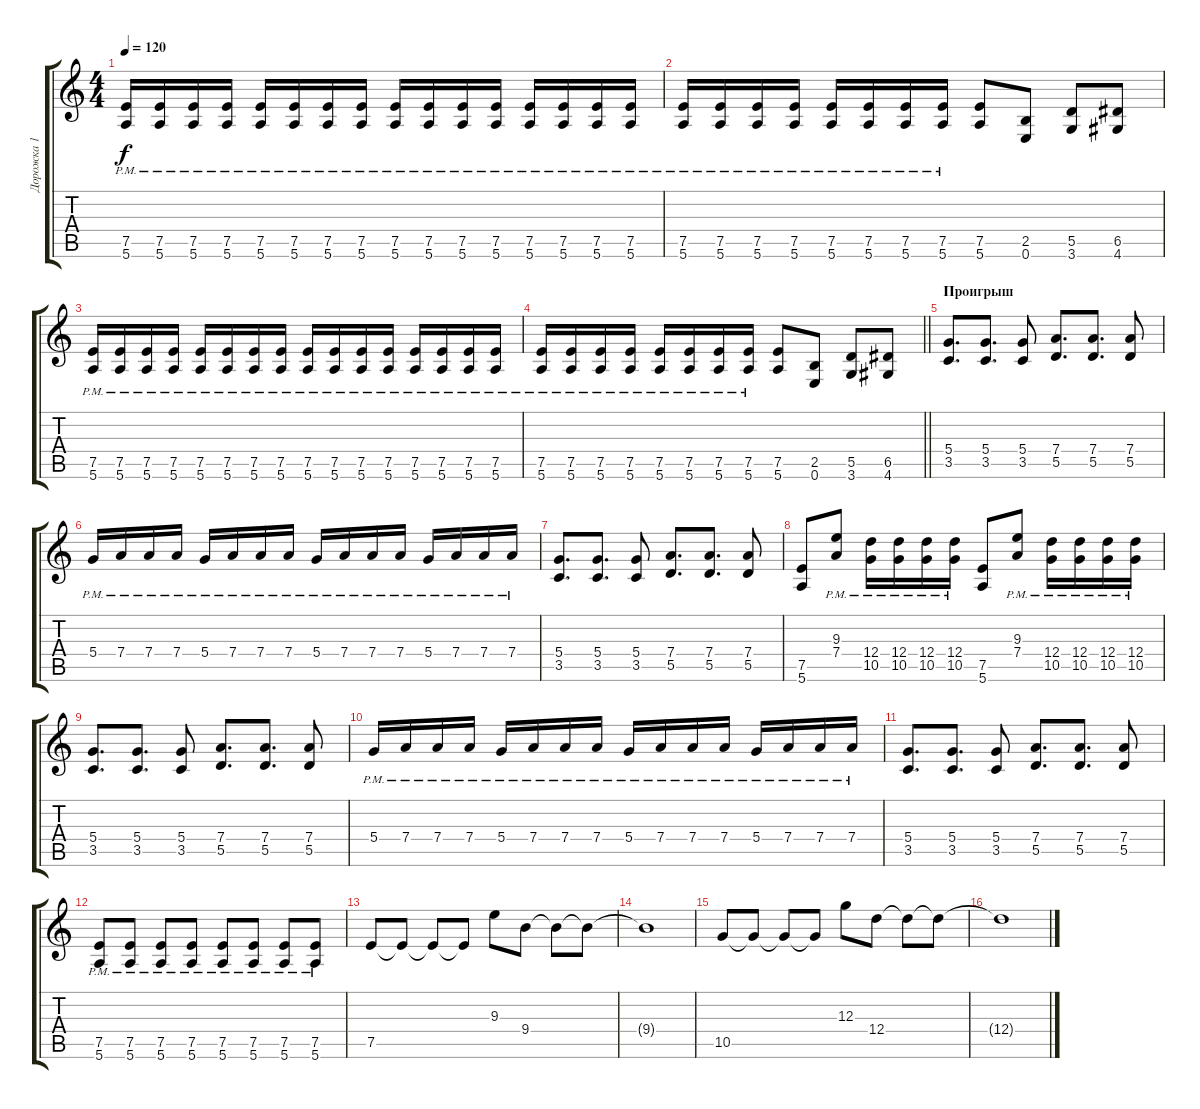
\track ("Дорожка 1" "Дорожка 1") {instrument distortionguitar}
\staff {score tabs}
\tuning (E4 B3 G3 D3 A2 E2) {hide}
\ts (4 4)
\tempo 120
\clef g2
\ks c
(7.5{pm} 5.6{pm}).16{dy f} (7.5{pm} 5.6{pm}).16 (7.5{pm} 5.6{pm}).16 (7.5{pm} 5.6{pm}).16 (7.5{pm} 5.6{pm}).16 (7.5{pm} 5.6{pm}).16 (7.5{pm} 5.6{pm}).16 (7.5{pm} 5.6{pm}).16 (7.5{pm} 5.6{pm}).16 (7.5{pm} 5.6{pm}).16 (7.5{pm} 5.6{pm}).16 (7.5{pm} 5.6{pm}).16 (7.5{pm} 5.6{pm}).16 (7.5{pm} 5.6{pm}).16 (7.5{pm} 5.6{pm}).16 (7.5{pm} 5.6{pm}).16 |
(7.5{pm} 5.6{pm}).16 (7.5{pm} 5.6{pm}).16 (7.5{pm} 5.6{pm}).16 (7.5{pm} 5.6{pm}).16 (7.5{pm} 5.6{pm}).16 (7.5{pm} 5.6{pm}).16 (7.5{pm} 5.6{pm}).16 (7.5{pm} 5.6{pm}).16 (7.5 5.6).8 (2.5 0.6).8 (5.5 3.6).8 (6.5 4.6).8 |
(7.5{pm} 5.6{pm}).16 (7.5{pm} 5.6{pm}).16 (7.5{pm} 5.6{pm}).16 (7.5{pm} 5.6{pm}).16 (7.5{pm} 5.6{pm}).16 (7.5{pm} 5.6{pm}).16 (7.5{pm} 5.6{pm}).16 (7.5{pm} 5.6{pm}).16 (7.5{pm} 5.6{pm}).16 (7.5{pm} 5.6{pm}).16 (7.5{pm} 5.6{pm}).16 (7.5{pm} 5.6{pm}).16 (7.5{pm} 5.6{pm}).16 (7.5{pm} 5.6{pm}).16 (7.5{pm} 5.6{pm}).16 (7.5{pm} 5.6{pm}).16 |
\barLineRight lightlight
(7.5{pm} 5.6{pm}).16 (7.5{pm} 5.6{pm}).16 (7.5{pm} 5.6{pm}).16 (7.5{pm} 5.6{pm}).16 (7.5{pm} 5.6{pm}).16 (7.5{pm} 5.6{pm}).16 (7.5{pm} 5.6{pm}).16 (7.5{pm} 5.6{pm}).16 (7.5 5.6).8 (2.5 0.6).8 (5.5 3.6).8 (6.5 4.6).8 |
\section ("" "Проигрыш")
(5.4 3.5).8{d} (5.4 3.5).8{d} (5.4 3.5).8 (7.4 5.5).8{d} (7.4 5.5).8{d} (7.4 5.5).8 |
5.4{pm}.16 7.4{pm}.16 7.4{pm}.16 7.4{pm}.16 5.4{pm}.16 7.4{pm}.16 7.4{pm}.16 7.4{pm}.16 5.4{pm}.16 7.4{pm}.16 7.4{pm}.16 7.4{pm}.16 5.4{pm}.16 7.4{pm}.16 7.4{pm}.16 7.4{pm}.16 |
(5.4 3.5).8{d} (5.4 3.5).8{d} (5.4 3.5).8 (7.4 5.5).8{d} (7.4 5.5).8{d} (7.4 5.5).8 |
(7.5 5.6).8 (9.3{pm} 7.4{pm}).8 (12.4{pm} 10.5{pm}).16 (12.4{pm} 10.5{pm}).16 (12.4{pm} 10.5{pm}).16 (12.4{pm} 10.5{pm}).16 (7.5 5.6).8 (9.3{pm} 7.4{pm}).8 (12.4{pm} 10.5{pm}).16 (12.4{pm} 10.5{pm}).16 (12.4{pm} 10.5{pm}).16 (12.4{pm} 10.5{pm}).16 |
(5.4 3.5).8{d} (5.4 3.5).8{d} (5.4 3.5).8 (7.4 5.5).8{d} (7.4 5.5).8{d} (7.4 5.5).8 |
5.4{pm}.16 7.4{pm}.16 7.4{pm}.16 7.4{pm}.16 5.4{pm}.16 7.4{pm}.16 7.4{pm}.16 7.4{pm}.16 5.4{pm}.16 7.4{pm}.16 7.4{pm}.16 7.4{pm}.16 5.4{pm}.16 7.4{pm}.16 7.4{pm}.16 7.4{pm}.16 |
(5.4 3.5).8{d} (5.4 3.5).8{d} (5.4 3.5).8 (7.4 5.5).8{d} (7.4 5.5).8{d} (7.4 5.5).8 |
(7.5{pm} 5.6{pm}).8 (7.5{pm} 5.6{pm}).8 (7.5{pm} 5.6{pm}).8 (7.5{pm} 5.6{pm}).8 (7.5{pm} 5.6{pm}).8 (7.5{pm} 5.6{pm}).8 (7.5{pm} 5.6{pm}).8 (7.5{pm} 5.6{pm}).8 |
7.5.8 7.5{t}.8 7.5{t}.8 7.5{t}.8 9.3.8 9.4.8 9.4{t}.8 9.4{t}.8 |
9.4{t}.1 |
10.5.8 10.5{t}.8 10.5{t}.8 10.5{t}.8 12.3.8 12.4.8 12.4{t}.8 12.4{t}.8 |
12.4{t}.1
